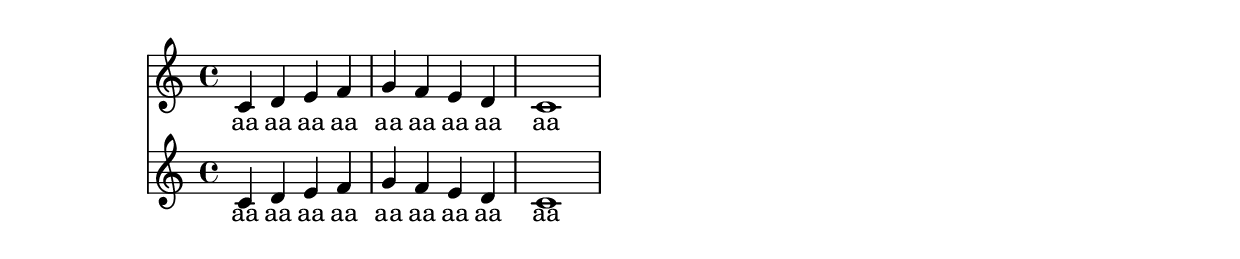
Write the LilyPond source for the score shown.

%% DO NOT EDIT this file manually; it is automatically
%% generated from LSR http://lsr.di.unimi.it
%% Make any changes in LSR itself, or in Documentation/snippets/new/ ,
%% and then run scripts/auxiliar/makelsr.py
%%
%% This file is in the public domain.
\version "2.18.0"

\header {
  lsrtags = "spacing, text, tweaks-and-overrides, vocal-music, workaround"

  texidoc = "
This snippet shows how to bring the lyrics line closer to the staff.

"
  doctitle = "Adjusting lyrics vertical spacing"
} % begin verbatim

% Default layout:
<<
  \new Staff \new Voice = melody \relative c' {
    c4 d e f
    g4 f e d
    c1
  }
  \new Lyrics \lyricsto melody { aa aa aa aa aa aa aa aa aa }

  \new Staff {
    \new Voice = melody \relative c' {
      c4 d e f
      g4 f e d
      c1
    }
  }
  % Reducing the minimum space below the staff and above the lyrics:
  \new Lyrics \with {
    \override VerticalAxisGroup.nonstaff-relatedstaff-spacing =
      #'((basic-distance . 1))
  }
  \lyricsto melody { aa aa aa aa aa aa aa aa aa }
>>
